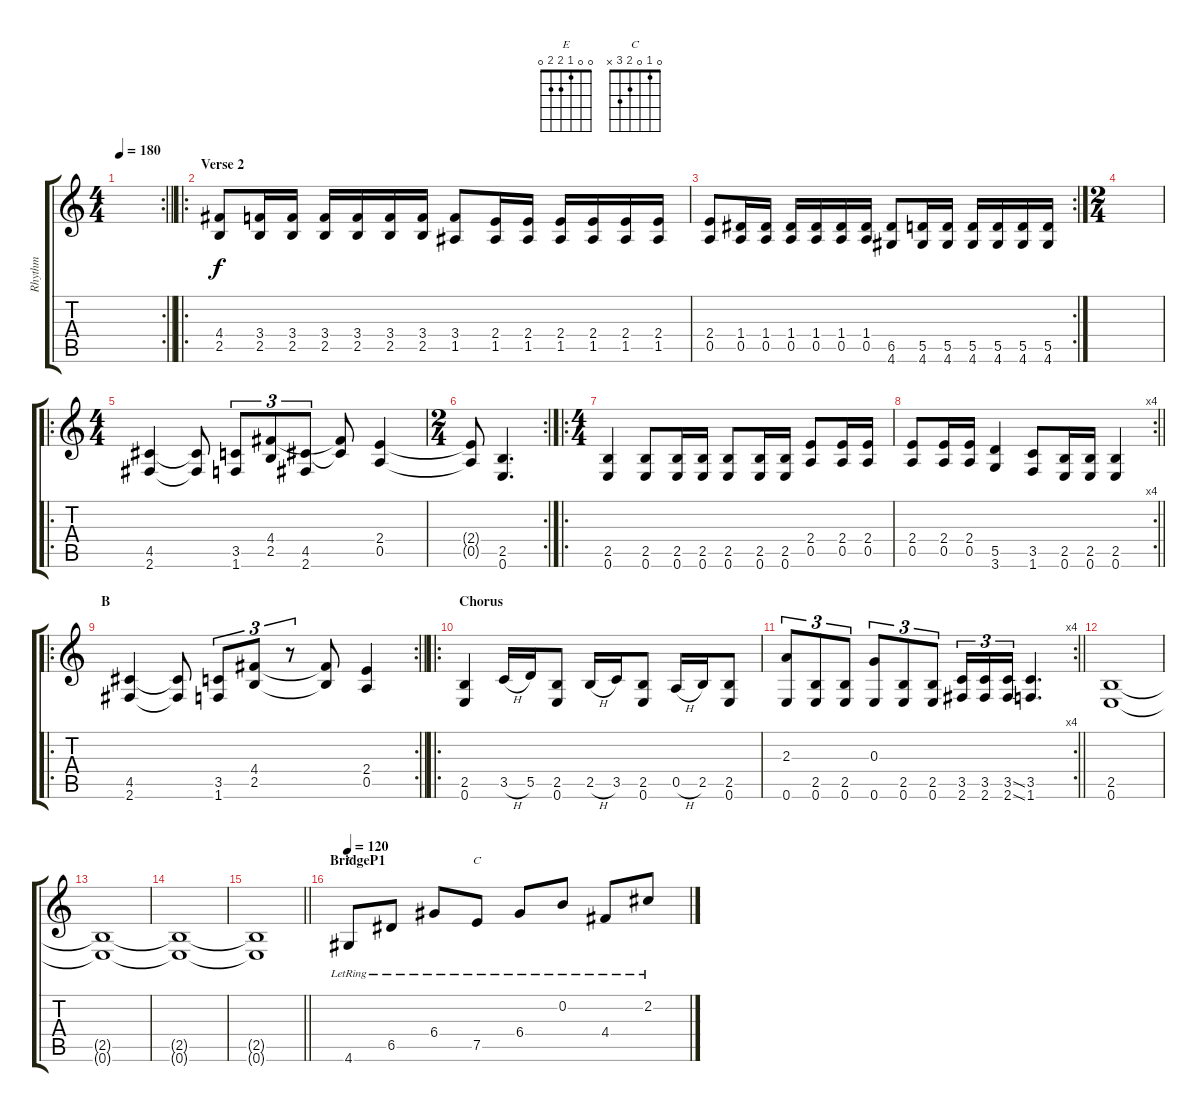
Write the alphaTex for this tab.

\track ("Rhythm" "Rhythm") {instrument distortionguitar}
\staff {score tabs}
\tuning (E4 B3 G3 D3 A2 E2) {hide}
\chord ("E" 0 0 1 2 2 0)
\chord ("C" 0 1 0 2 3 x)
\rc 2
\ts (4 4)
\tempo 180
\clef g2
\barLineRight lightlight
\ks c
|
\ro
\section ("" "Verse 2")
(4.4 2.5).8 (3.4 2.5).16 (3.4 2.5).16 (3.4 2.5).16 (3.4 2.5).16 (3.4 2.5).16 (3.4 2.5).16 (3.4 1.5).8 (2.4 1.5).16 (2.4 1.5).16 (2.4 1.5).16 (2.4 1.5).16 (2.4 1.5).16 (2.4 1.5).16 |
\rc 2
(2.4 0.5).8 (1.4 0.5).16 (1.4 0.5).16 (1.4 0.5).16 (1.4 0.5).16 (1.4 0.5).16 (1.4 0.5).16 (6.5 4.6).8 (5.5 4.6).16 (5.5 4.6).16 (5.5 4.6).16 (5.5 4.6).16 (5.5 4.6).16 (5.5 4.6).16 |
\ts (2 4)
|
\ro
\ts (4 4)
(4.5 2.6).4 (4.5{t} 2.6{t}).8 (3.5 1.6).8{tu (3 2)} (4.4 2.5).8{tu (3 2)} (4.5 2.6).8{tu (3 2)} (4.4{t} 4.5{t}).8 (2.4 0.5).4 |
\rc 2
\ts (2 4)
(2.4{t} 0.5{t}).8 (2.5 0.6).4{d} |
\ro
\ts (4 4)
(2.5 0.6).4 (2.5 0.6).8 (2.5 0.6).16 (2.5 0.6).16 (2.5 0.6).8 (2.5 0.6).16 (2.5 0.6).16 (2.4 0.5).8 (2.4 0.5).16 (2.4 0.5).16 |
\rc 4
\barLineRight lightlight
(2.4 0.5).8 (2.4 0.5).16 (2.4 0.5).16 (5.5 3.6).4 (3.5 1.6).8 (2.5 0.6).16 (2.5 0.6).16 (2.5 0.6).4 |
\ro
\rc 2
\section ("" "B")
\barLineRight lightlight
(4.5 2.6).4 (4.5{t} 2.6{t}).8 (3.5 1.6).8{tu (3 2)} (4.4 2.5).8{tu (3 2)} r.8{tu (3 2)} (4.4{t} 2.5{t}).8 (2.4 0.5).4 |
\ro
\section ("" "Chorus")
(2.5 0.6).4 3.5{h}.16 5.5.16 (2.5 0.6).8 2.5{h}.16 3.5.16 (2.5 0.6).8 0.5{h}.16 2.5.16 (2.5 0.6).8 |
\rc 4
\barLineRight lightlight
(2.3 0.6).8{tu (3 2)} (2.5 0.6).8{tu (3 2)} (2.5 0.6).8{tu (3 2)} (0.3 0.6).8{tu (3 2)} (2.5 0.6).8{tu (3 2)} (2.5 0.6).8{tu (3 2)} (3.5 2.6).16{tu (3 2)} (3.5 2.6).16{tu (3 2)} (3.5{ss} 2.6{ss}).16{tu (3 2)} (3.5 1.6).4{d} |
\section ("" "")
(2.5 0.6).1 |
(2.5{t} 0.6{t}).1 |
(2.5{t} 0.6{t}).1 |
\barLineRight lightlight
(2.5{t} 0.6{t}).1 |
\section ("" "BridgeP1")
\tempo 120
4.6{lr}.8{ch "E" instrument electricguitarclean} 6.5{lr}.8 6.4{lr}.8 7.5{lr}.8{ch "C"} 6.4{lr}.8 0.2{lr}.8 4.4{lr}.8 2.2{lr}.8
